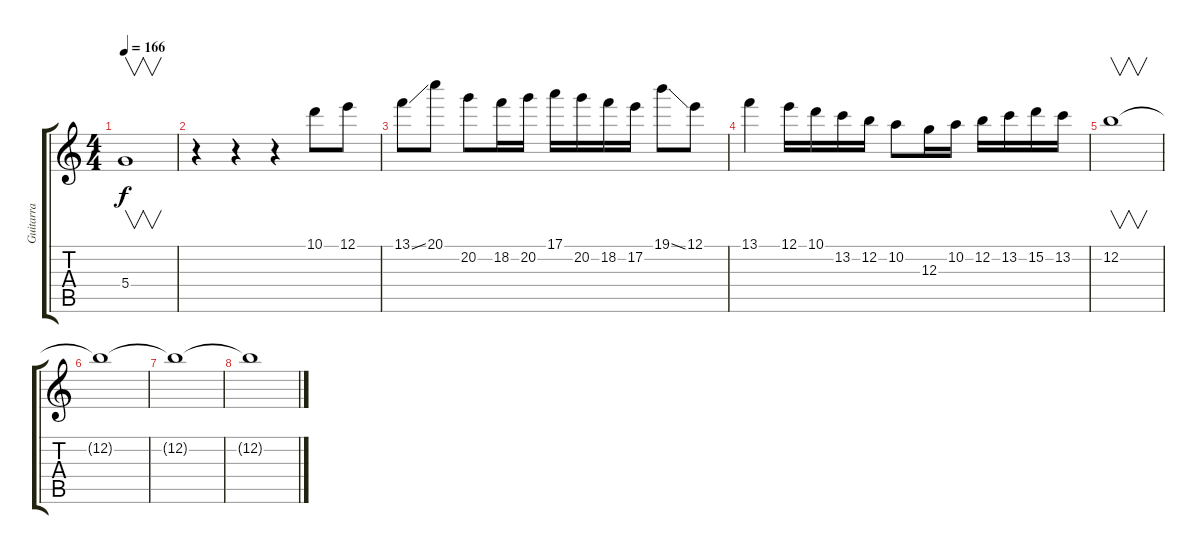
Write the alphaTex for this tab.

\track ("Guitarra" "Guitarra") {instrument distortionguitar}
\staff {score tabs}
\tuning (E4 B3 G3 D3 A2 E2) {hide}
\ts (4 4)
\tempo 166
\clef g2
\ks c
5.4.1{v dy f} |
r.4 r.4 r.4 10.1.8 12.1.8 |
13.1{ss}.8 20.1.8 20.2.8 18.2.16 20.2.16 17.1.16 20.2.16 18.2.16 17.2.16 19.1{ss}.8 12.1.8 |
13.1.4 12.1.16 10.1.16 13.2.16 12.2.16 10.2.8 12.3.16 10.2.16 12.2.16 13.2.16 15.2.16 13.2.16 |
12.2.1{v} |
12.2{t}.1 |
12.2{t}.1{volume 0} |
12.2{t}.1
